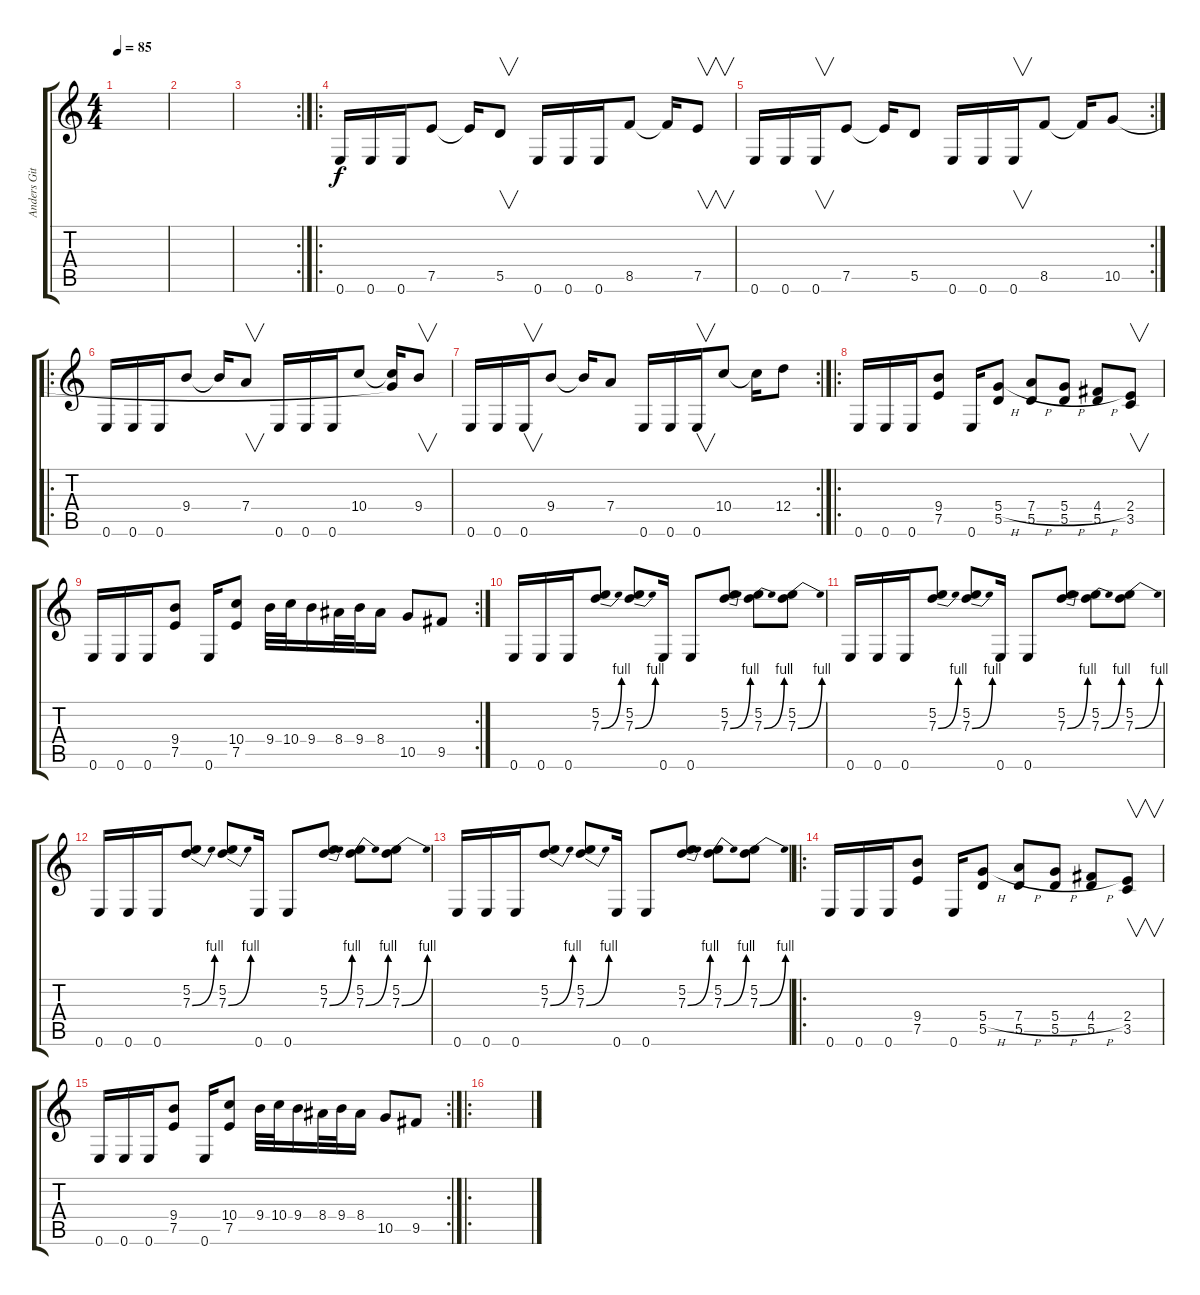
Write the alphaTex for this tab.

\track ("Anders Gitarr" "Anders Git") {instrument distortionguitar}
\staff {score tabs}
\tuning (E4 B3 G3 D3 A2 E2) {hide}
\ts (4 4)
\tempo 85
\clef g2
\ks c
|
|
\rc 2
|
\ro
0.6.16{instrument distortionguitar} 0.6.16 0.6.16 7.5.8 7.5{t}.16 5.5.8{v} 0.6.16 0.6.16 0.6.16 8.5.8 8.5{t}.16 7.5.8{v} |
\rc 2
0.6.16 0.6.16 0.6.16{v} 7.5.8 7.5{t}.16 5.5.8 0.6.16 0.6.16 0.6.16{v} 8.5.8 8.5{t}.16 10.5.8 |
\ro
0.6.16 0.6.16 0.6.16 9.4.8 9.4{t}.16 7.4.8{v} 0.6.16 0.6.16 0.6.16 10.4.8 (10.4{t} 10.5{t}).16 9.4.8{v} |
\rc 2
0.6.16 0.6.16 0.6.16{v} 9.4.8 9.4{t}.16 7.4.8 0.6.16 0.6.16 0.6.16{v} 10.4.8 10.4{t}.16 12.4.8 |
\ro
0.6.16{instrument overdrivenguitar} 0.6.16 0.6.16 (9.4 7.5).8 0.6.16 (5.4{h} 5.5).8 (7.4{h} 5.5).8 (5.4{h} 5.5).8 (4.4{h} 5.5).8 (2.4 3.5).8{v} |
\rc 2
0.6.16 0.6.16 0.6.16 (9.4 7.5).8 0.6.16 (10.4 7.5).8 9.4.32 10.4.32 9.4.16 8.4.32 9.4.32 8.4.16 10.5.8 9.5.8 |
0.6.16{instrument distortionguitar} 0.6.16 0.6.16 (5.2 7.3{be (bend 0 0 60 4)}).8 (5.2 7.3{be (bend 0 0 60 4)}).8 0.6.16 0.6.8 (5.2 7.3{be (bend 0 0 60 4)}).8 (5.2 7.3{be (bend 0 0 60 4)}).8 (5.2 7.3{be (bend 0 0 60 4)}).8 |
0.6.16{instrument distortionguitar} 0.6.16 0.6.16 (5.2 7.3{be (bend 0 0 60 4)}).8 (5.2 7.3{be (bend 0 0 60 4)}).8 0.6.16 0.6.8 (5.2 7.3{be (bend 0 0 60 4)}).8 (5.2 7.3{be (bend 0 0 60 4)}).8 (5.2 7.3{be (bend 0 0 60 4)}).8 |
0.6.16{instrument distortionguitar} 0.6.16 0.6.16 (5.2 7.3{be (bend 0 0 60 4)}).8 (5.2 7.3{be (bend 0 0 60 4)}).8 0.6.16 0.6.8 (5.2 7.3{be (bend 0 0 60 4)}).8 (5.2 7.3{be (bend 0 0 60 4)}).8 (5.2 7.3{be (bend 0 0 60 4)}).8 |
0.6.16{instrument distortionguitar} 0.6.16 0.6.16 (5.2 7.3{be (bend 0 0 60 4)}).8 (5.2 7.3{be (bend 0 0 60 4)}).8 0.6.16 0.6.8 (5.2 7.3{be (bend 0 0 60 4)}).8 (5.2 7.3{be (bend 0 0 60 4)}).8 (5.2 7.3{be (bend 0 0 60 4)}).8 |
\ro
0.6.16{instrument overdrivenguitar} 0.6.16 0.6.16 (9.4 7.5).8 0.6.16 (5.4{h} 5.5).8 (7.4{h} 5.5).8 (5.4{h} 5.5).8 (4.4{h} 5.5).8 (2.4 3.5).8{v} |
\rc 2
0.6.16 0.6.16 0.6.16 (9.4 7.5).8 0.6.16 (10.4 7.5).8 9.4.32 10.4.32 9.4.16 8.4.32 9.4.32 8.4.16 10.5.8 9.5.8 |
\ro
